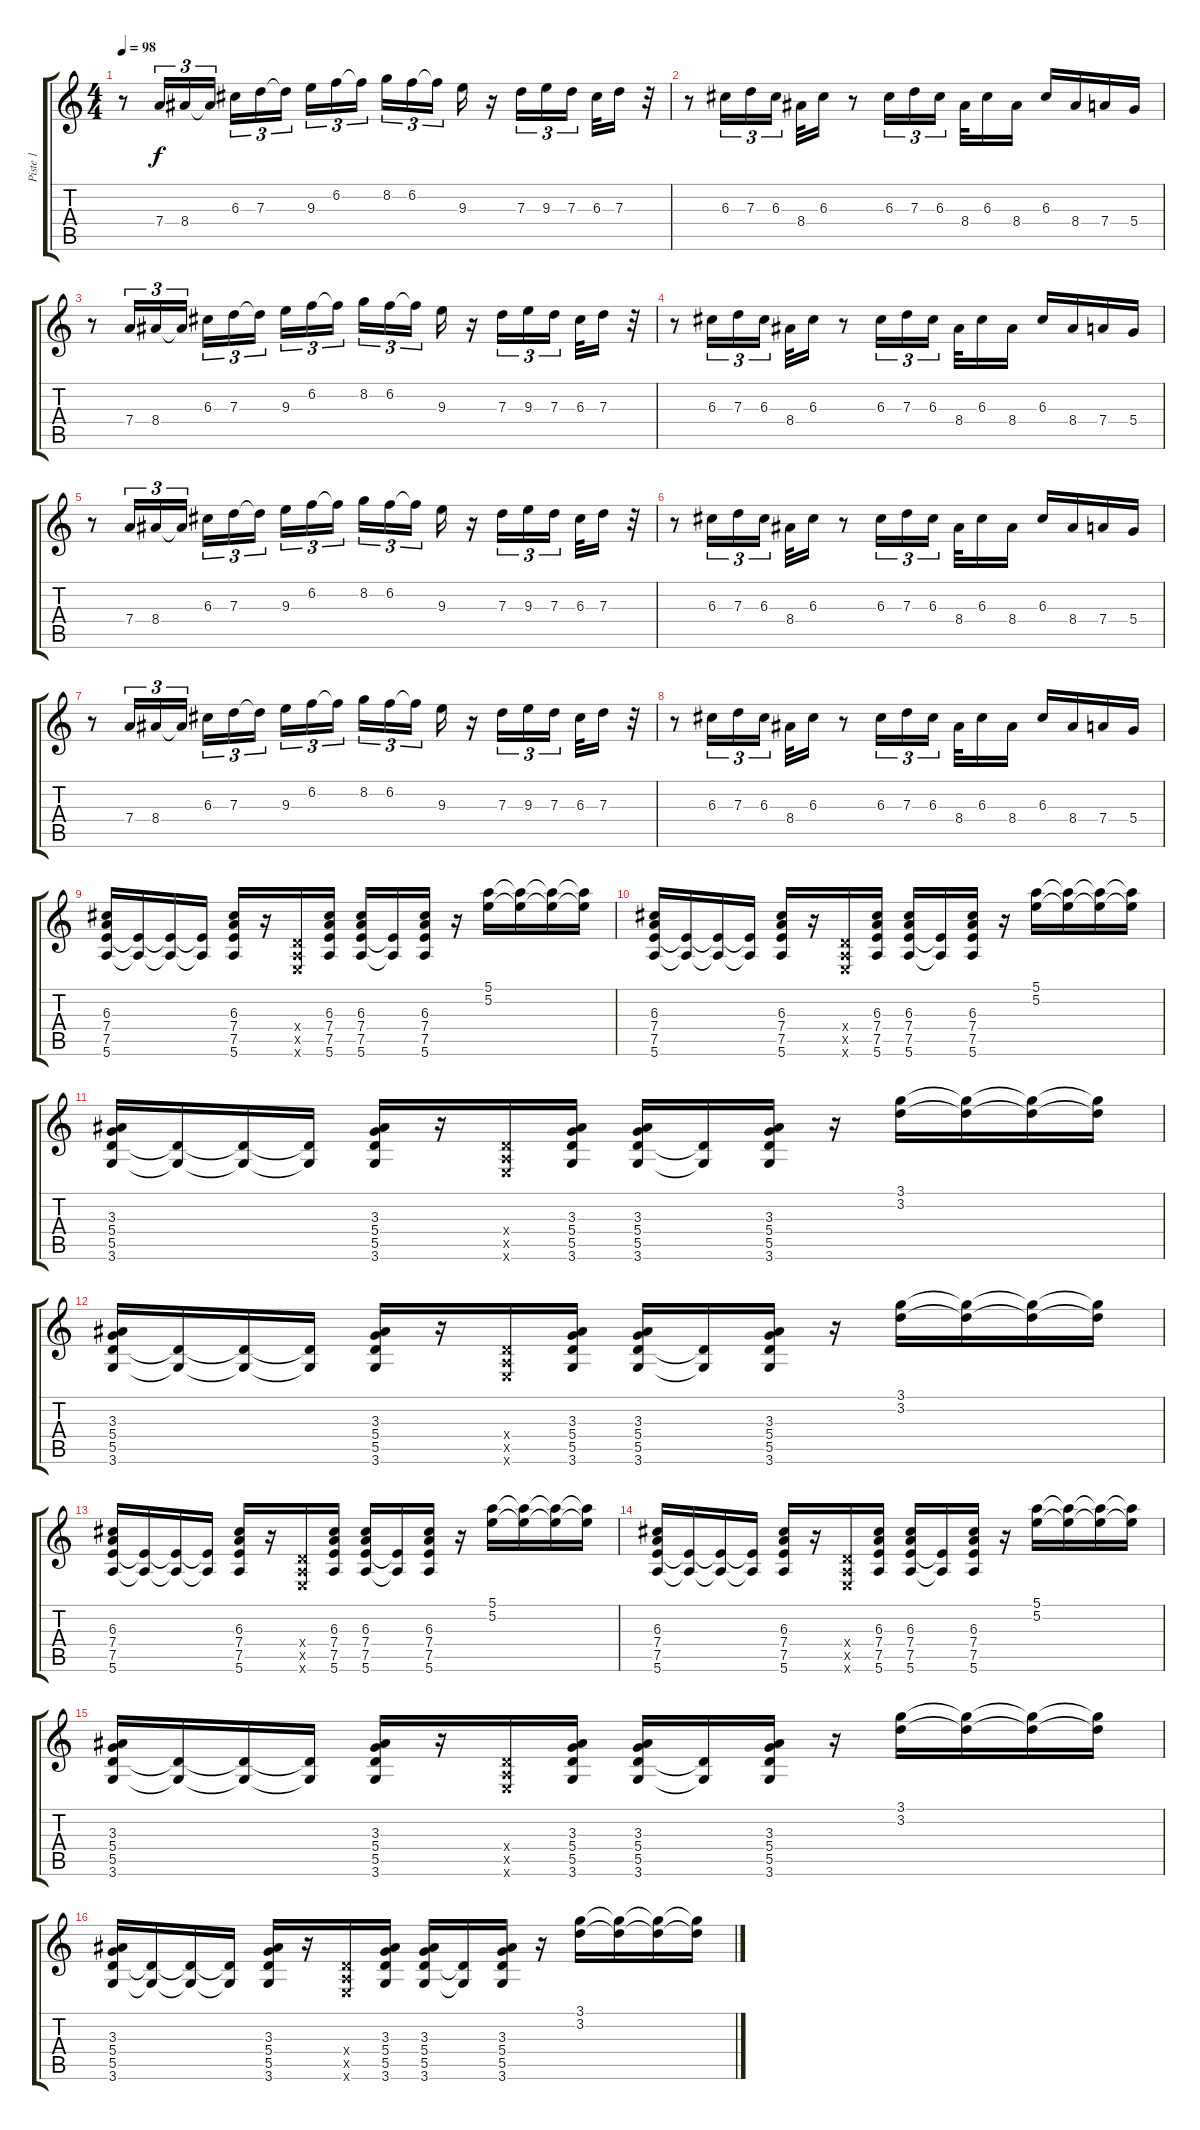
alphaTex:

\track ("Piste 1" "Piste 1") {instrument distortionguitar}
\staff {score tabs}
\tuning (E4 B3 G3 D3 A2 E2) {hide}
\ts (4 4)
\tempo 98
\clef g2
\ks c
r.8{dy f instrument distortionguitar} 7.4.16{tu (3 2)} 8.4.16{tu (3 2)} 8.4{t}.16{tu (3 2)} 6.3.16{tu (3 2)} 7.3.16{tu (3 2)} 7.3{t}.16{tu (3 2)} 9.3.16{tu (3 2)} 6.2.16{tu (3 2)} 6.2{t}.16{tu (3 2)} 8.2.16{tu (3 2)} 6.2.16{tu (3 2)} 6.2{t}.16{tu (3 2)} 9.3.16 r.16 7.3.16{tu (3 2)} 9.3.16{tu (3 2)} 7.3.16{tu (3 2)} 6.3.32 7.3.16 r.32 |
r.8 6.3.16{tu (3 2)} 7.3.16{tu (3 2)} 6.3.16{tu (3 2)} 8.4.32 6.3.16 r.8 6.3.16{tu (3 2)} 7.3.16{tu (3 2)} 6.3.16{tu (3 2)} 8.4.32 6.3.16 8.4.16 6.3.16 8.4.16 7.4.16 5.4.16 |
r.8 7.4.16{tu (3 2)} 8.4.16{tu (3 2)} 8.4{t}.16{tu (3 2)} 6.3.16{tu (3 2)} 7.3.16{tu (3 2)} 7.3{t}.16{tu (3 2)} 9.3.16{tu (3 2)} 6.2.16{tu (3 2)} 6.2{t}.16{tu (3 2)} 8.2.16{tu (3 2)} 6.2.16{tu (3 2)} 6.2{t}.16{tu (3 2)} 9.3.16 r.16 7.3.16{tu (3 2)} 9.3.16{tu (3 2)} 7.3.16{tu (3 2)} 6.3.32 7.3.16 r.32 |
r.8 6.3.16{tu (3 2)} 7.3.16{tu (3 2)} 6.3.16{tu (3 2)} 8.4.32 6.3.16 r.8 6.3.16{tu (3 2)} 7.3.16{tu (3 2)} 6.3.16{tu (3 2)} 8.4.32 6.3.16 8.4.16 6.3.16 8.4.16 7.4.16 5.4.16 |
r.8 7.4.16{tu (3 2)} 8.4.16{tu (3 2)} 8.4{t}.16{tu (3 2)} 6.3.16{tu (3 2)} 7.3.16{tu (3 2)} 7.3{t}.16{tu (3 2)} 9.3.16{tu (3 2)} 6.2.16{tu (3 2)} 6.2{t}.16{tu (3 2)} 8.2.16{tu (3 2)} 6.2.16{tu (3 2)} 6.2{t}.16{tu (3 2)} 9.3.16 r.16 7.3.16{tu (3 2)} 9.3.16{tu (3 2)} 7.3.16{tu (3 2)} 6.3.32 7.3.16 r.32 |
r.8 6.3.16{tu (3 2)} 7.3.16{tu (3 2)} 6.3.16{tu (3 2)} 8.4.32 6.3.16 r.8 6.3.16{tu (3 2)} 7.3.16{tu (3 2)} 6.3.16{tu (3 2)} 8.4.32 6.3.16 8.4.16 6.3.16 8.4.16 7.4.16 5.4.16 |
r.8 7.4.16{tu (3 2)} 8.4.16{tu (3 2)} 8.4{t}.16{tu (3 2)} 6.3.16{tu (3 2)} 7.3.16{tu (3 2)} 7.3{t}.16{tu (3 2)} 9.3.16{tu (3 2)} 6.2.16{tu (3 2)} 6.2{t}.16{tu (3 2)} 8.2.16{tu (3 2)} 6.2.16{tu (3 2)} 6.2{t}.16{tu (3 2)} 9.3.16 r.16 7.3.16{tu (3 2)} 9.3.16{tu (3 2)} 7.3.16{tu (3 2)} 6.3.32 7.3.16 r.32 |
r.8 6.3.16{tu (3 2)} 7.3.16{tu (3 2)} 6.3.16{tu (3 2)} 8.4.32 6.3.16 r.8 6.3.16{tu (3 2)} 7.3.16{tu (3 2)} 6.3.16{tu (3 2)} 8.4.32 6.3.16 8.4.16 6.3.16 8.4.16 7.4.16 5.4.16 |
(6.3 7.4 7.5 5.6).16 (7.5{t} 5.6{t}).16 (7.5{t} 5.6{t}).16 (7.5{t} 5.6{t}).16 (6.3 7.4 7.5 5.6).16 r.16 (0.4{x} 0.5{x} 0.6{x}).16 (6.3 7.4 7.5 5.6).16 (6.3 7.4 7.5 5.6).16 (7.5{t} 5.6{t}).16 (6.3 7.4 7.5 5.6).16 r.16 (5.1 5.2).16 (5.1{t} 5.2{t}).16 (5.1{t} 5.2{t}).16 (5.1{t} 5.2{t}).16 |
(6.3 7.4 7.5 5.6).16 (7.5{t} 5.6{t}).16 (7.5{t} 5.6{t}).16 (7.5{t} 5.6{t}).16 (6.3 7.4 7.5 5.6).16 r.16 (0.4{x} 0.5{x} 0.6{x}).16 (6.3 7.4 7.5 5.6).16 (6.3 7.4 7.5 5.6).16 (7.5{t} 5.6{t}).16 (6.3 7.4 7.5 5.6).16 r.16 (5.1 5.2).16 (5.1{t} 5.2{t}).16 (5.1{t} 5.2{t}).16 (5.1{t} 5.2{t}).16 |
(3.3 5.4 5.5 3.6).16 (5.5{t} 3.6{t}).16 (5.5{t} 3.6{t}).16 (5.5{t} 3.6{t}).16 (3.3 5.4 5.5 3.6).16 r.16 (0.4{x} 0.5{x} 0.6{x}).16 (3.3 5.4 5.5 3.6).16 (3.3 5.4 5.5 3.6).16 (5.5{t} 3.6{t}).16 (3.3 5.4 5.5 3.6).16 r.16 (3.1 3.2).16 (3.1{t} 3.2{t}).16 (3.1{t} 3.2{t}).16 (3.1{t} 3.2{t}).16 |
(3.3 5.4 5.5 3.6).16 (5.5{t} 3.6{t}).16 (5.5{t} 3.6{t}).16 (5.5{t} 3.6{t}).16 (3.3 5.4 5.5 3.6).16 r.16 (0.4{x} 0.5{x} 0.6{x}).16 (3.3 5.4 5.5 3.6).16 (3.3 5.4 5.5 3.6).16 (5.5{t} 3.6{t}).16 (3.3 5.4 5.5 3.6).16 r.16 (3.1 3.2).16 (3.1{t} 3.2{t}).16 (3.1{t} 3.2{t}).16 (3.1{t} 3.2{t}).16 |
(6.3 7.4 7.5 5.6).16 (7.5{t} 5.6{t}).16 (7.5{t} 5.6{t}).16 (7.5{t} 5.6{t}).16 (6.3 7.4 7.5 5.6).16 r.16 (0.4{x} 0.5{x} 0.6{x}).16 (6.3 7.4 7.5 5.6).16 (6.3 7.4 7.5 5.6).16 (7.5{t} 5.6{t}).16 (6.3 7.4 7.5 5.6).16 r.16 (5.1 5.2).16 (5.1{t} 5.2{t}).16 (5.1{t} 5.2{t}).16 (5.1{t} 5.2{t}).16 |
(6.3 7.4 7.5 5.6).16 (7.5{t} 5.6{t}).16 (7.5{t} 5.6{t}).16 (7.5{t} 5.6{t}).16 (6.3 7.4 7.5 5.6).16 r.16 (0.4{x} 0.5{x} 0.6{x}).16 (6.3 7.4 7.5 5.6).16 (6.3 7.4 7.5 5.6).16 (7.5{t} 5.6{t}).16 (6.3 7.4 7.5 5.6).16 r.16 (5.1 5.2).16 (5.1{t} 5.2{t}).16 (5.1{t} 5.2{t}).16 (5.1{t} 5.2{t}).16 |
(3.3 5.4 5.5 3.6).16 (5.5{t} 3.6{t}).16 (5.5{t} 3.6{t}).16 (5.5{t} 3.6{t}).16 (3.3 5.4 5.5 3.6).16 r.16 (0.4{x} 0.5{x} 0.6{x}).16 (3.3 5.4 5.5 3.6).16 (3.3 5.4 5.5 3.6).16 (5.5{t} 3.6{t}).16 (3.3 5.4 5.5 3.6).16 r.16 (3.1 3.2).16 (3.1{t} 3.2{t}).16 (3.1{t} 3.2{t}).16 (3.1{t} 3.2{t}).16 |
(3.3 5.4 5.5 3.6).16 (5.5{t} 3.6{t}).16 (5.5{t} 3.6{t}).16 (5.5{t} 3.6{t}).16 (3.3 5.4 5.5 3.6).16 r.16 (0.4{x} 0.5{x} 0.6{x}).16 (3.3 5.4 5.5 3.6).16 (3.3 5.4 5.5 3.6).16 (5.5{t} 3.6{t}).16 (3.3 5.4 5.5 3.6).16 r.16 (3.1 3.2).16 (3.1{t} 3.2{t}).16 (3.1{t} 3.2{t}).16 (3.1{t} 3.2{t}).16
